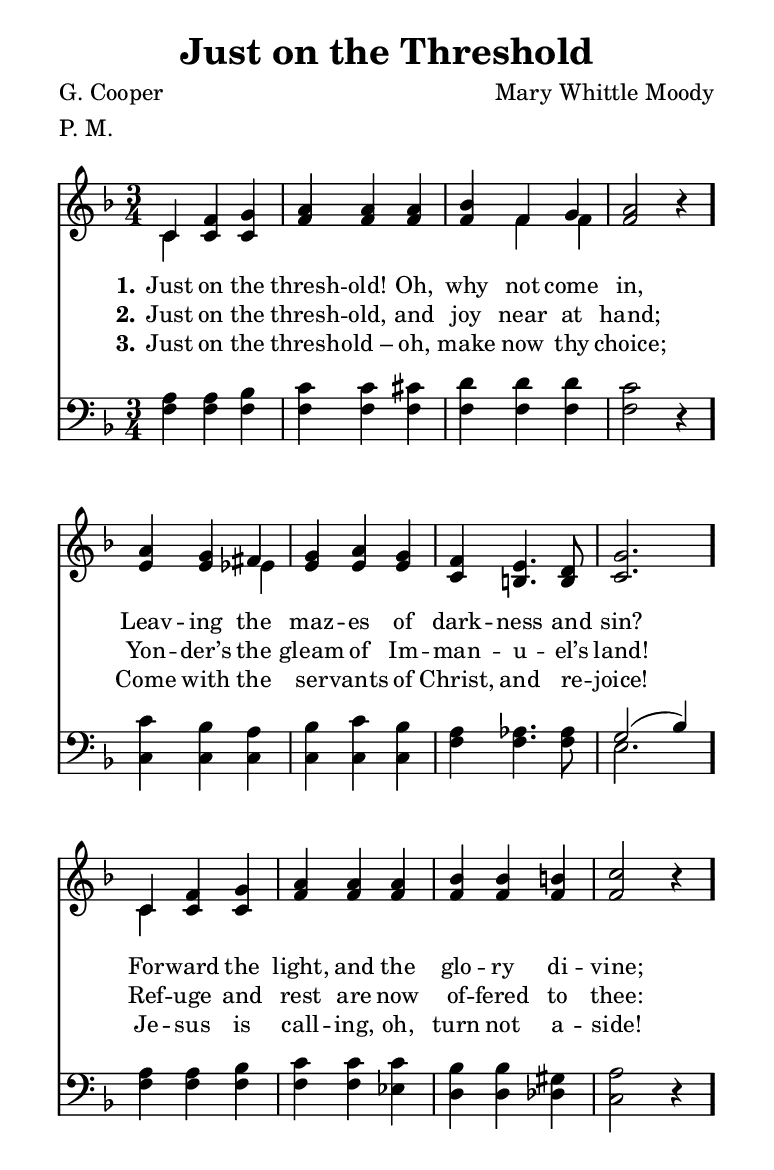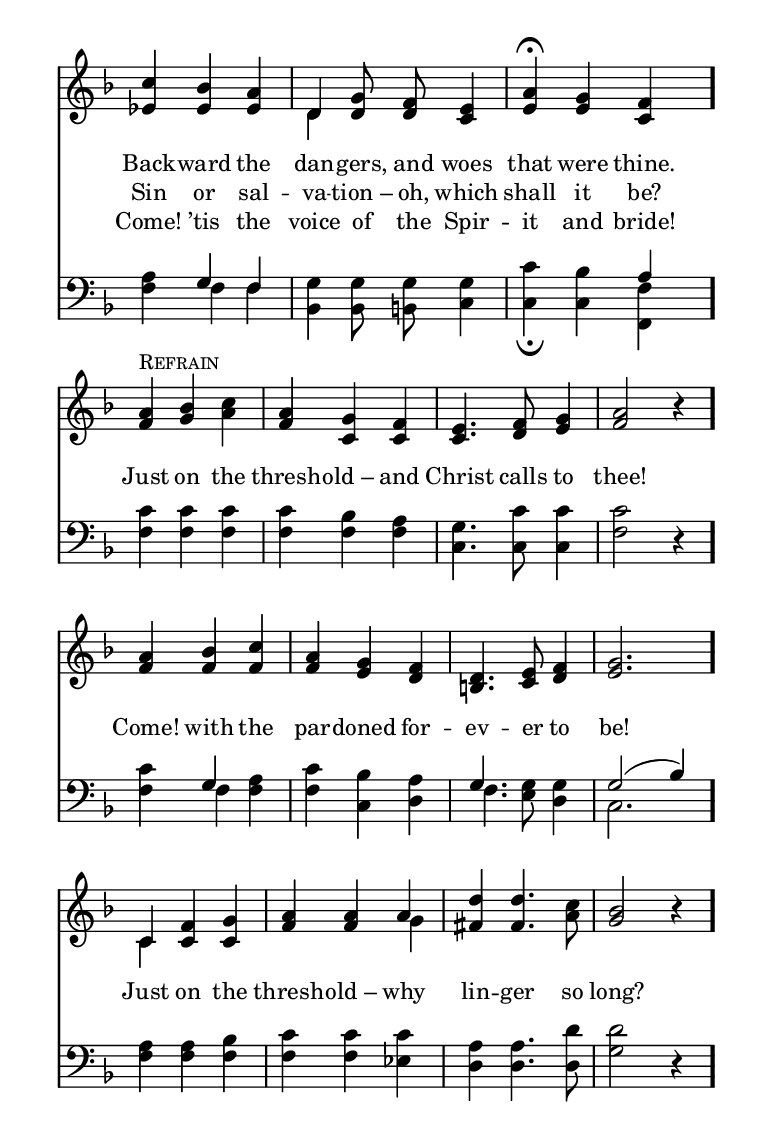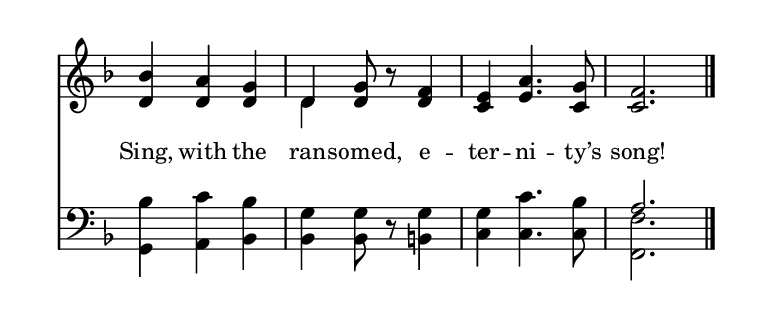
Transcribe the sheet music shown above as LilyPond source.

\include "common/global.ily"
\paper {
  \include "common/paper.ily"
  ragged-last-bottom = ##t
  systems-per-page = #(cond (is-eogsized 4) (#t #f))
  system-count = #(cond (is-eogsized 6) (#t #f))
}

\header{
  %gospel
  hymnnumber = "98"
  title = "Just on the Threshold"
  tunename = "Moment by Moment"
  meter = "P. M."
  poet = "G. Cooper"
  composer = "Mary Whittle Moody"
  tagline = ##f
}

% for fermata in MIDI
ta = { \tempo 4=120 }
tb = { \tempo 4=60 }

patternAA = { c4 c4 c4 | c4 c4 c4 | c4 c4 c4 | c2 c4 }
patternBA = { c4 c4 c4 | c4 c4 c4 | c4 c4. c8 | c2. }
patternBB = { c4 c4 c4 | c4 c4 c4 | c4 c4. c8 | c2( c4) }
patternCA = { c4 c4 c4 | c4 c8 c8 c4 | c4 \tb c4 \ta c4 | c2. }
patternDA = { c4 c4 c4 | c4 c4 c4 | c4. c8 c4 | c2 c4 }
patternEA = { c4 c4 c4 | c4 c4 c4 | c4. c8 c4 | c2. }
patternEB = { c4 c4 c4 | c4 c4 c4 | c4. c8 c4 | c2( c4) }
patternFA = { c4 c4 c4 | c4 c4 c4 | c4 c4. c8 | c2 c4 }
patternGA = { c4 c4 c4 | c4 c8 r8 c4 | c4 c4. c8 | c2. }

global = {
  \include "common/overrides.ily"
  \override Staff.TimeSignature.style = #'numbered
  \time 3/4
  \override Score.MetronomeMark.transparent = ##t % hide all fermata changes too
  \ta
  \key f \major
  \autoBeamOff
}

notesSoprano = {
\global
\relative c' {

  \changePitch \patternAA { c f g | a a a | bes f g | a r }
  \changePitch \patternBA { a g fis | g a g | f e d | g }
  \changePitch \patternAA { c, f g | a a a | bes bes b | c r }
  \changePitch \patternCA { c bes a | d, g f | e a \fermata g | f }

  << s^\markup { \small \caps "Refrain" }
  \changePitch \patternDA { a bes c | a g f | e f g | a r } >> \eogbreak
  \changePitch \patternEA { a bes c | a g f | d e f | g }
  \changePitch \patternFA { c, f g | a a a | d d c | bes r }
  \changePitch \patternGA { bes a g | d g f | e a g | f }

  \bar "|."

}
}

notesAlto = {
\global
\relative e' {

  \changePitch \patternAA { c c c | f f f | f f f | f r }
  \changePitch \patternBA { e e ees | e e e | c b! b | c }
  \changePitch \patternAA { c c c | f f f | f f f | f r }
  \changePitch \patternCA { ees ees ees | d d d | c e e | c }

  \changePitch \patternDA { f g a | f c c | c d e | f r }
  \changePitch \patternEA { f f f | f e d | b! c d | e }
  \changePitch \patternFA { c c c | f f g | fis fis a | g r }
  \changePitch \patternGA { d d d | d d d | c e c | c }

}
}

notesTenor = {
\global
\relative a {

  \changePitch \patternAA { a a bes | c c cis | d d d | c r }
  \changePitch \patternBB { c bes a | bes c bes | a aes aes | g( bes) }
  \changePitch \patternAA { a a bes | c c c | bes bes gis | a r }
  \changePitch \patternCA { a g f | g g g | g c bes | a }

  \changePitch \patternDA { c c c | c bes a | g c c | c r }
  \changePitch \patternEB { c g a | c bes a | g g g | g( bes) }
  \changePitch \patternFA { a a bes | c c c | a a d | d r }
  \changePitch \patternGA { bes c bes | g g g | g c bes | a }

}
}

notesBass = {
\global
\relative f {

  \changePitch \patternAA { f f f | f f f | f f f | f r }
  \changePitch \patternBA { c c c | c c c | f f f | e }
  \changePitch \patternAA { f f f | f f ees | d d des | c r }
  \changePitch \patternCA { f f f | bes, bes b! | c c_\fermata c | <f f,> }

  \changePitch \patternDA { f f f | f f f | c c c | f r }
  \changePitch \patternEA { f f f | f c d | f e d | c }
  \changePitch \patternFA { f f f | f f ees | d d d | g r }
  \changePitch \patternGA { g, a bes | bes bes b! | c c c | <f f,> }

}
}

% This hymn does not have \bar "." at the end of each line as typeset in the
% original

Refrain = \lyricmode {

Just on the thresh -- old_– and Christ calls to thee! \bar "."
Come! with the par -- doned for -- ev -- er to be! \bar "."
Just on the thresh -- old_– why lin -- ger so long? \bar "."
Sing, with the ran -- somed, e -- ter -- ni -- ty’s song! \bar "."

}

wordsA = \lyricmode {
\set stanza = "1."

Just on the thresh -- old! Oh, why not come in, \bar "."
Leav -- ing the maz -- es of dark -- ness and sin? \bar "."
For -- ward the light, and the glo -- ry di -- vine; \bar "."
Back -- ward the dan -- gers, and woes that were thine. \bar "."

}

wordsB = \lyricmode {
\set stanza = "2."

Just on the thresh -- old, and joy near at hand;
Yon -- der’s the gleam of Im -- man -- u -- el’s land!
Ref -- uge and rest are now of -- fered to thee:
Sin or sal -- va -- tion_– oh, which shall it be?

\Refrain

}

wordsC = \lyricmode {
\set stanza = "3."

Just on the thresh -- old_– oh, make now thy choice;
Come with the ser -- vants of Christ, and re -- joice!
Je -- sus is call -- ing, oh, turn not a -- side!
Come! ’tis the voice of the Spir -- it and bride!

}

\score {
  \context ChoirStaff <<
    \context Staff = upper <<
      \set Staff.autoBeaming = ##f
      \set ChoirStaff.systemStartDelimiter = #'SystemStartBar
      \set ChoirStaff.printPartCombineTexts = ##f
      \partcombine #'(2 . 11) \notesSoprano \notesAlto
      \context NullVoice = sopranos { \voiceOne << \notesSoprano >> }
      \context Lyrics = one   \lyricsto sopranos \wordsA
      \context Lyrics = two   \lyricsto sopranos \wordsB
      \context Lyrics = three \lyricsto sopranos \wordsC
    >>
    \context Staff = men <<
      \set Staff.autoBeaming = ##f
      \clef bass
      \set ChoirStaff.printPartCombineTexts = ##f
      \partcombine #'(2 . 11) \notesTenor \notesBass
    >>
  >>
  \layout {
    \include "common/layout.ily"
  }
  #(cond ((ly:get-option 'eog-midi-permitted) #{ \midi{
    \include "common/midi.ily"
  } #}))
}

\version "2.19.49"  % necessary for upgrading to future LilyPond versions.

% vi:set et ts=2 sw=2 ai nocindent syntax=lilypond:
